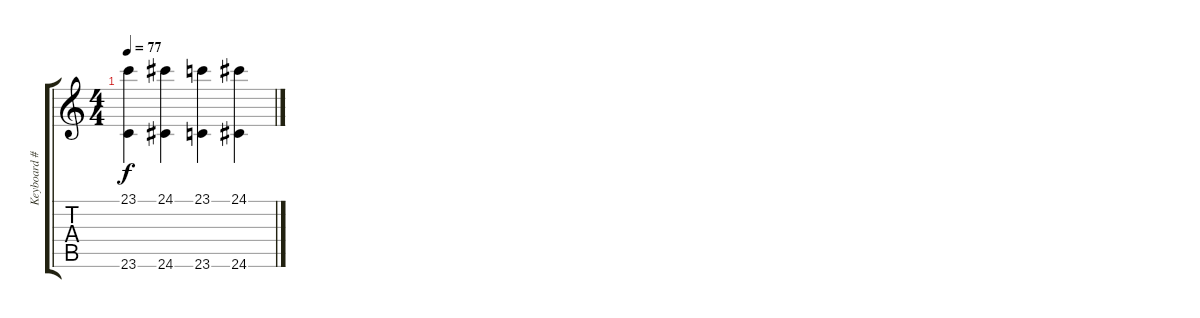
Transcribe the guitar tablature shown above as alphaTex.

\track ("Keyboard #2" "Keyboard #") {instrument synthstrings1}
\staff {score tabs}
\tuning (Db4 Ab3 E3 B2 Gb2 Db2) {hide}
\ts (4 4)
\tempo 77
\clef g2
\ks c
(23.1 23.6).4{dy f} (24.1 24.6).4 (23.1 23.6).4 (24.1 24.6).4
